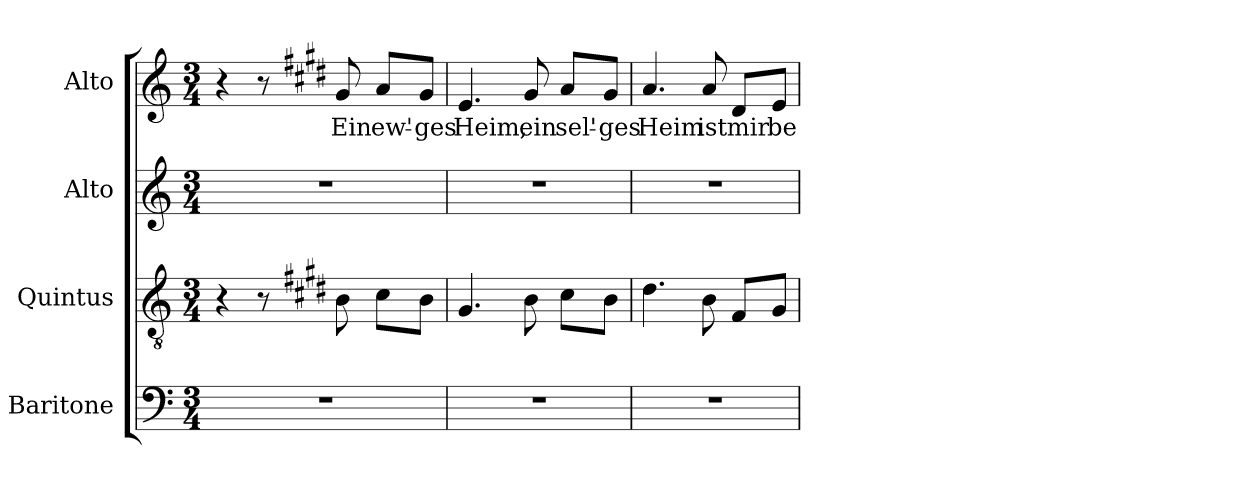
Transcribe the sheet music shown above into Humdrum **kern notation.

**kern	**kern	**kern	**kern	**text
*part4	*part3	*part2	*part1	*part1
*staff4	*staff3	*staff2	*staff1	*staff1
*I"Baritone	*I"Quintus	*I"Alto	*I"Alto	*
*I'Bar.	*I'Q.	*I'A.	*I'A.	*
!!LO:PB:g=z
*clefF4	*clefGv2	*clefG2	*clefG2	*
*	*ITrd7c12	*	*	*
*k[]	*k[]	*k[]	*k[]	*
*C:	*C:	*C:	*C:	*
*M3/4	*M3/4	*M3/4	*M3/4	*
=1	=1	=1	=1	=1
!LO:N:vis=1	!	!LO:N:vis=1	!	!
2.r	4r	2.r	4r	.
.	8r	.	8r	.
*k[f#c#g#d#]	*k[f#c#g#d#]	*k[f#c#g#d#]	*k[f#c#g#d#]	*
*E:	*E:	*E:	*E:	*
!	!	!	!	!LO:LY:b:color=#000000
.	8BBi\	.	8g#i/	Ein
!	!	!	!	!LO:LY:b:color=#000000
.	8C#i\L	.	8ai/L	ew'-
!	!	!	!	!LO:LY:b:color=#000000
.	8BBi\J	.	8g#i/J	-ges
=2	=2	=2	=2	=2
!LO:N:vis=1	!	!LO:N:vis=1	!	!
!	!	!	!	!LO:LY:b:color=#000000
2.r	4.GG#i/	2.r	4.ei/	Heim,
!	!	!	!	!LO:LY:b:color=#000000
.	8BBi\	.	8g#i/	ein
!	!	!	!	!LO:LY:b:color=#000000
.	8C#i\L	.	8ai/L	sel'-
!	!	!	!	!LO:LY:b:color=#000000
.	8BBi\J	.	8g#i/J	-ges
=3	=3	=3	=3	=3
!LO:N:vis=1	!	!LO:N:vis=1	!	!
!	!	!	!	!LO:LY:b:color=#000000
2.r	4.D#i\	2.r	4.ai/	Heim
!	!	!	!	!LO:LY:b:color=#000000
.	8BBi\	.	8ai/	ist
!	!	!	!	!LO:LY:b:color=#000000
.	8FF#i/L	.	8d#i/L	mir
!	!	!	!	!LO:LY:b:color=#000000
.	8GG#i/J	.	8ei/J	be-
=	=	=	=	=
*-	*-	*-	*-	*-
